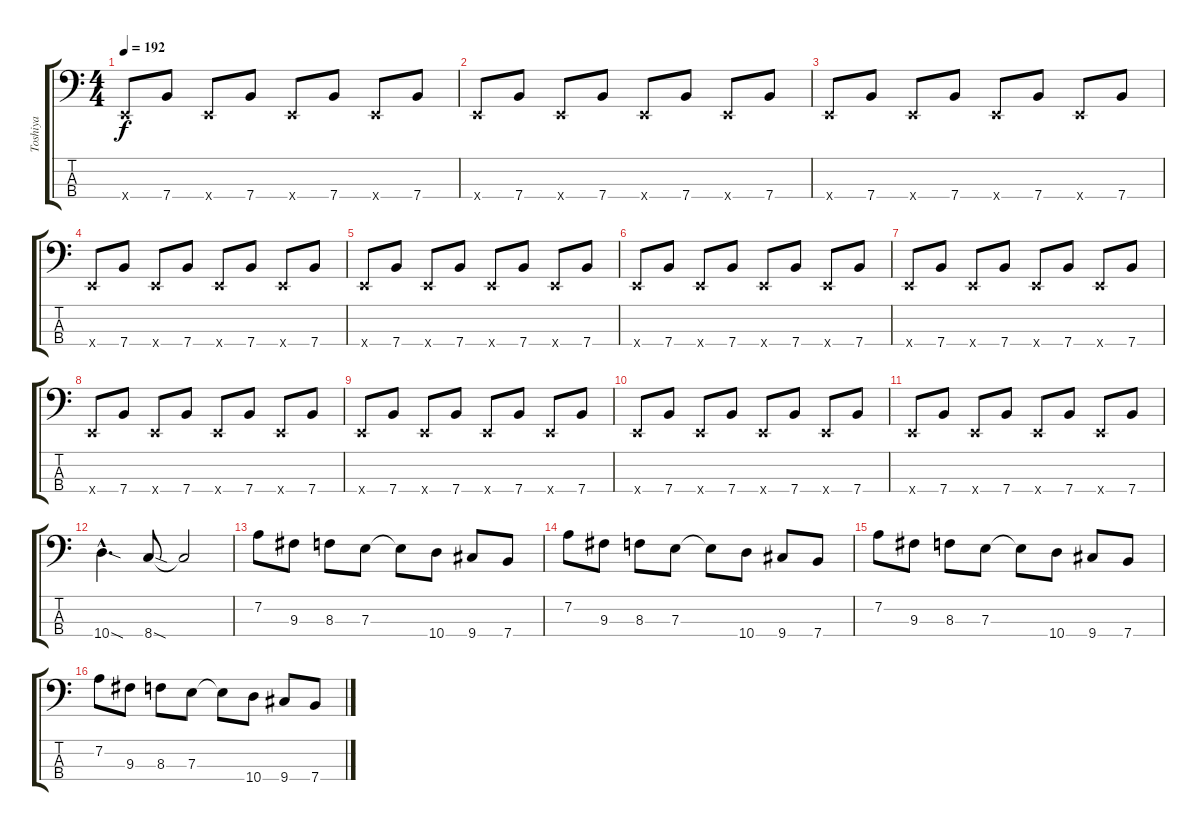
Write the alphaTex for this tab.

\track ("Toshiya" "Toshiya") {instrument electricbasspick}
\staff {score tabs}
\tuning (G2 D2 A1 E1) {hide}
\ts (4 4)
\tempo 192
\clef f4
\ks c
0.4{x}.8{dy f} 7.4.8 0.4{x}.8 7.4.8 0.4{x}.8 7.4.8 0.4{x}.8 7.4.8 |
0.4{x}.8 7.4.8 0.4{x}.8 7.4.8 0.4{x}.8 7.4.8 0.4{x}.8 7.4.8 |
0.4{x}.8 7.4.8 0.4{x}.8 7.4.8 0.4{x}.8 7.4.8 0.4{x}.8 7.4.8 |
0.4{x}.8 7.4.8 0.4{x}.8 7.4.8 0.4{x}.8 7.4.8 0.4{x}.8 7.4.8 |
0.4{x}.8 7.4.8 0.4{x}.8 7.4.8 0.4{x}.8 7.4.8 0.4{x}.8 7.4.8 |
0.4{x}.8 7.4.8 0.4{x}.8 7.4.8 0.4{x}.8 7.4.8 0.4{x}.8 7.4.8 |
0.4{x}.8 7.4.8 0.4{x}.8 7.4.8 0.4{x}.8 7.4.8 0.4{x}.8 7.4.8 |
0.4{x}.8 7.4.8 0.4{x}.8 7.4.8 0.4{x}.8 7.4.8 0.4{x}.8 7.4.8 |
0.4{x}.8 7.4.8 0.4{x}.8 7.4.8 0.4{x}.8 7.4.8 0.4{x}.8 7.4.8 |
0.4{x}.8 7.4.8 0.4{x}.8 7.4.8 0.4{x}.8 7.4.8 0.4{x}.8 7.4.8 |
0.4{x}.8 7.4.8 0.4{x}.8 7.4.8 0.4{x}.8 7.4.8 0.4{x}.8 7.4.8 |
10.4{sod hac}.4{d} 8.4{sod}.8 8.4{t}.2 |
7.2.8 9.3.8 8.3.8 7.3.8 7.3{t}.8 10.4.8 9.4.8 7.4.8 |
7.2.8 9.3.8 8.3.8 7.3.8 7.3{t}.8 10.4.8 9.4.8 7.4.8 |
7.2.8 9.3.8 8.3.8 7.3.8 7.3{t}.8 10.4.8 9.4.8 7.4.8 |
7.2.8 9.3.8 8.3.8 7.3.8 7.3{t}.8 10.4.8 9.4.8 7.4.8
